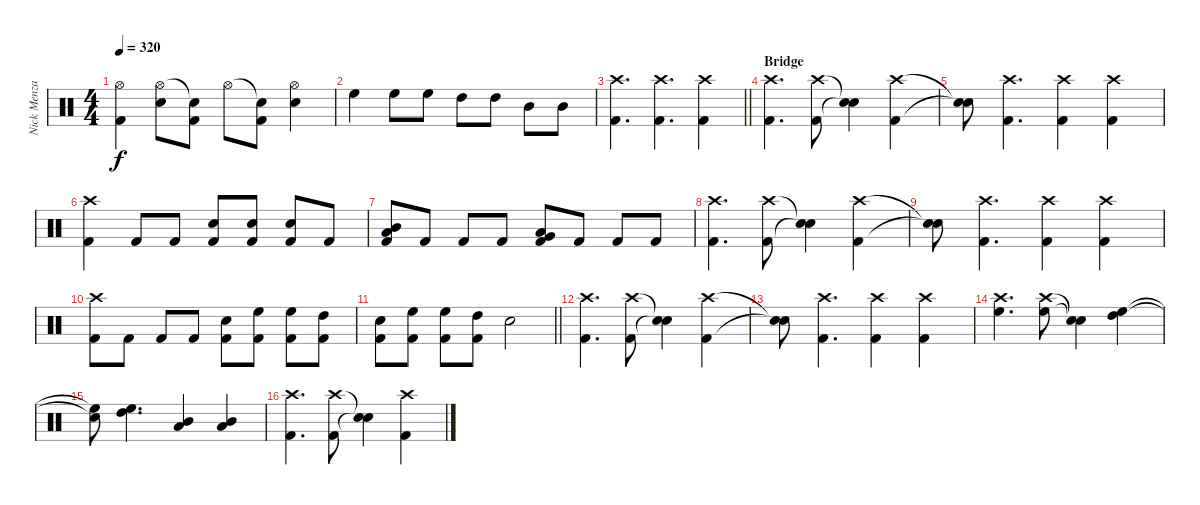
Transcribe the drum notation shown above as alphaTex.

\track ("Nick Menza" "Nick Menza") {instrument percussion}
\staff {score}
\articulation defaults
\ts (4 4)
\tempo 320
\clef neutral
\ks c
("Hi-Hat (open)" "Kick (hit) 2").4{dy f} ("Hi-Hat (open)" "Snare (hit) 2").8 ("Snare (hit)"{t} "Kick (hit) 2").8 "Hi-Hat (open)".8 ("Snare (hit)"{t} "Kick (hit) 2").8 ("Hi-Hat (open)" "Snare (hit) 2").4 |
"High Floor Tom (hit)".4 "High Floor Tom (hit)".8 "High Floor Tom (hit)".8 "High Tom (hit)".8 "High Tom (hit)".8 "Mid Tom (hit)".8 "Mid Tom (hit)".8 |
\barLineRight lightlight
("Crash high (hit)" "Kick (hit) 2").4{d} ("Crash high (hit)" "Kick (hit) 2").4{d} ("Crash high (hit)" "Kick (hit) 2").4 |
\section ("" "Bridge")
("Crash high (hit)" "Kick (hit) 2").4{d} ("Crash high (hit)" "Kick (hit) 2").8 ("Snare (hit)"{t} "Snare (hit)"{t}).4 ("Crash high (hit)" "Kick (hit) 2").4 |
("Snare (hit)"{t} "Snare (hit)"{t}).8 ("Crash high (hit)" "Kick (hit) 2").4{d} ("Crash high (hit)" "Kick (hit) 2").4 ("Crash high (hit)" "Kick (hit) 2").4 |
("Crash high (hit)" "Kick (hit) 2").4 "Kick (hit) 2".8 "Kick (hit) 2".8 ("Snare (hit) 2" "Kick (hit) 2").8 ("Snare (hit) 2" "Kick (hit) 2").8 ("Snare (hit) 2" "Kick (hit) 2").8 "Kick (hit) 2".8 |
("Mid Tom (hit)" "Low Tom (hit)" "Kick (hit) 2").8 "Kick (hit) 2".8 "Kick (hit) 2".8 "Kick (hit) 2".8 ("Low Tom (hit)" "Very Low Tom (hit)" "Kick (hit) 2").8 "Kick (hit) 2".8 "Kick (hit) 2".8 "Kick (hit) 2".8 |
("Crash high (hit)" "Kick (hit) 2").4{d} ("Crash high (hit)" "Kick (hit) 2").8 ("Snare (hit)"{t} "Snare (hit)"{t}).4 ("Crash high (hit)" "Kick (hit) 2").4 |
("Snare (hit)"{t} "Snare (hit)"{t}).8 ("Crash high (hit)" "Kick (hit) 2").4{d} ("Crash high (hit)" "Kick (hit) 2").4 ("Crash high (hit)" "Kick (hit) 2").4 |
("Crash high (hit)" "Kick (hit) 2").8 "Kick (hit) 2".8 "Kick (hit) 2".8 "Kick (hit) 2".8 ("Snare (hit) 2" "Kick (hit) 2").8 ("High Floor Tom (hit)" "Kick (hit) 2").8 ("High Floor Tom (hit)" "Kick (hit) 2").8 ("High Tom (hit)" "Kick (hit) 2").8 |
\barLineRight lightlight
("Snare (hit) 2" "Kick (hit) 2").8 ("High Floor Tom (hit)" "Kick (hit) 2").8 ("High Floor Tom (hit)" "Kick (hit) 2").8 ("High Tom (hit)" "Kick (hit) 2").8 "Snare (hit) 2".2 |
("Crash high (hit)" "Kick (hit) 2").4{d} ("Crash high (hit)" "Kick (hit) 2").8 ("Snare (hit)"{t} "Snare (hit)"{t}).4 ("Crash high (hit)" "Kick (hit) 2").4 |
("Snare (hit)"{t} "Snare (hit)"{t}).8 ("Crash high (hit)" "Kick (hit) 2").4{d} ("Crash high (hit)" "Kick (hit) 2").4 ("Crash high (hit)" "Kick (hit) 2").4 |
("Crash high (hit)" "High Floor Tom (hit)").4{d} ("Crash high (hit)" "High Floor Tom (hit)").8 ("Snare (hit)"{t} "Snare (hit)"{t}).4 ("High Floor Tom (hit)" "High Tom (hit)").4 |
("High Floor Tom (hit)"{t} "Snare (hit)"{t}).8 ("High Floor Tom (hit)" "High Tom (hit)").4{d} ("Mid Tom (hit)" "Low Tom (hit)").4 ("Mid Tom (hit)" "Low Tom (hit)").4 |
("Crash high (hit)" "Kick (hit) 2").4{d} ("Crash high (hit)" "Kick (hit) 2").8 ("Snare (hit)"{t} "Snare (hit)"{t}).4 ("Crash high (hit)" "Kick (hit) 2").4
